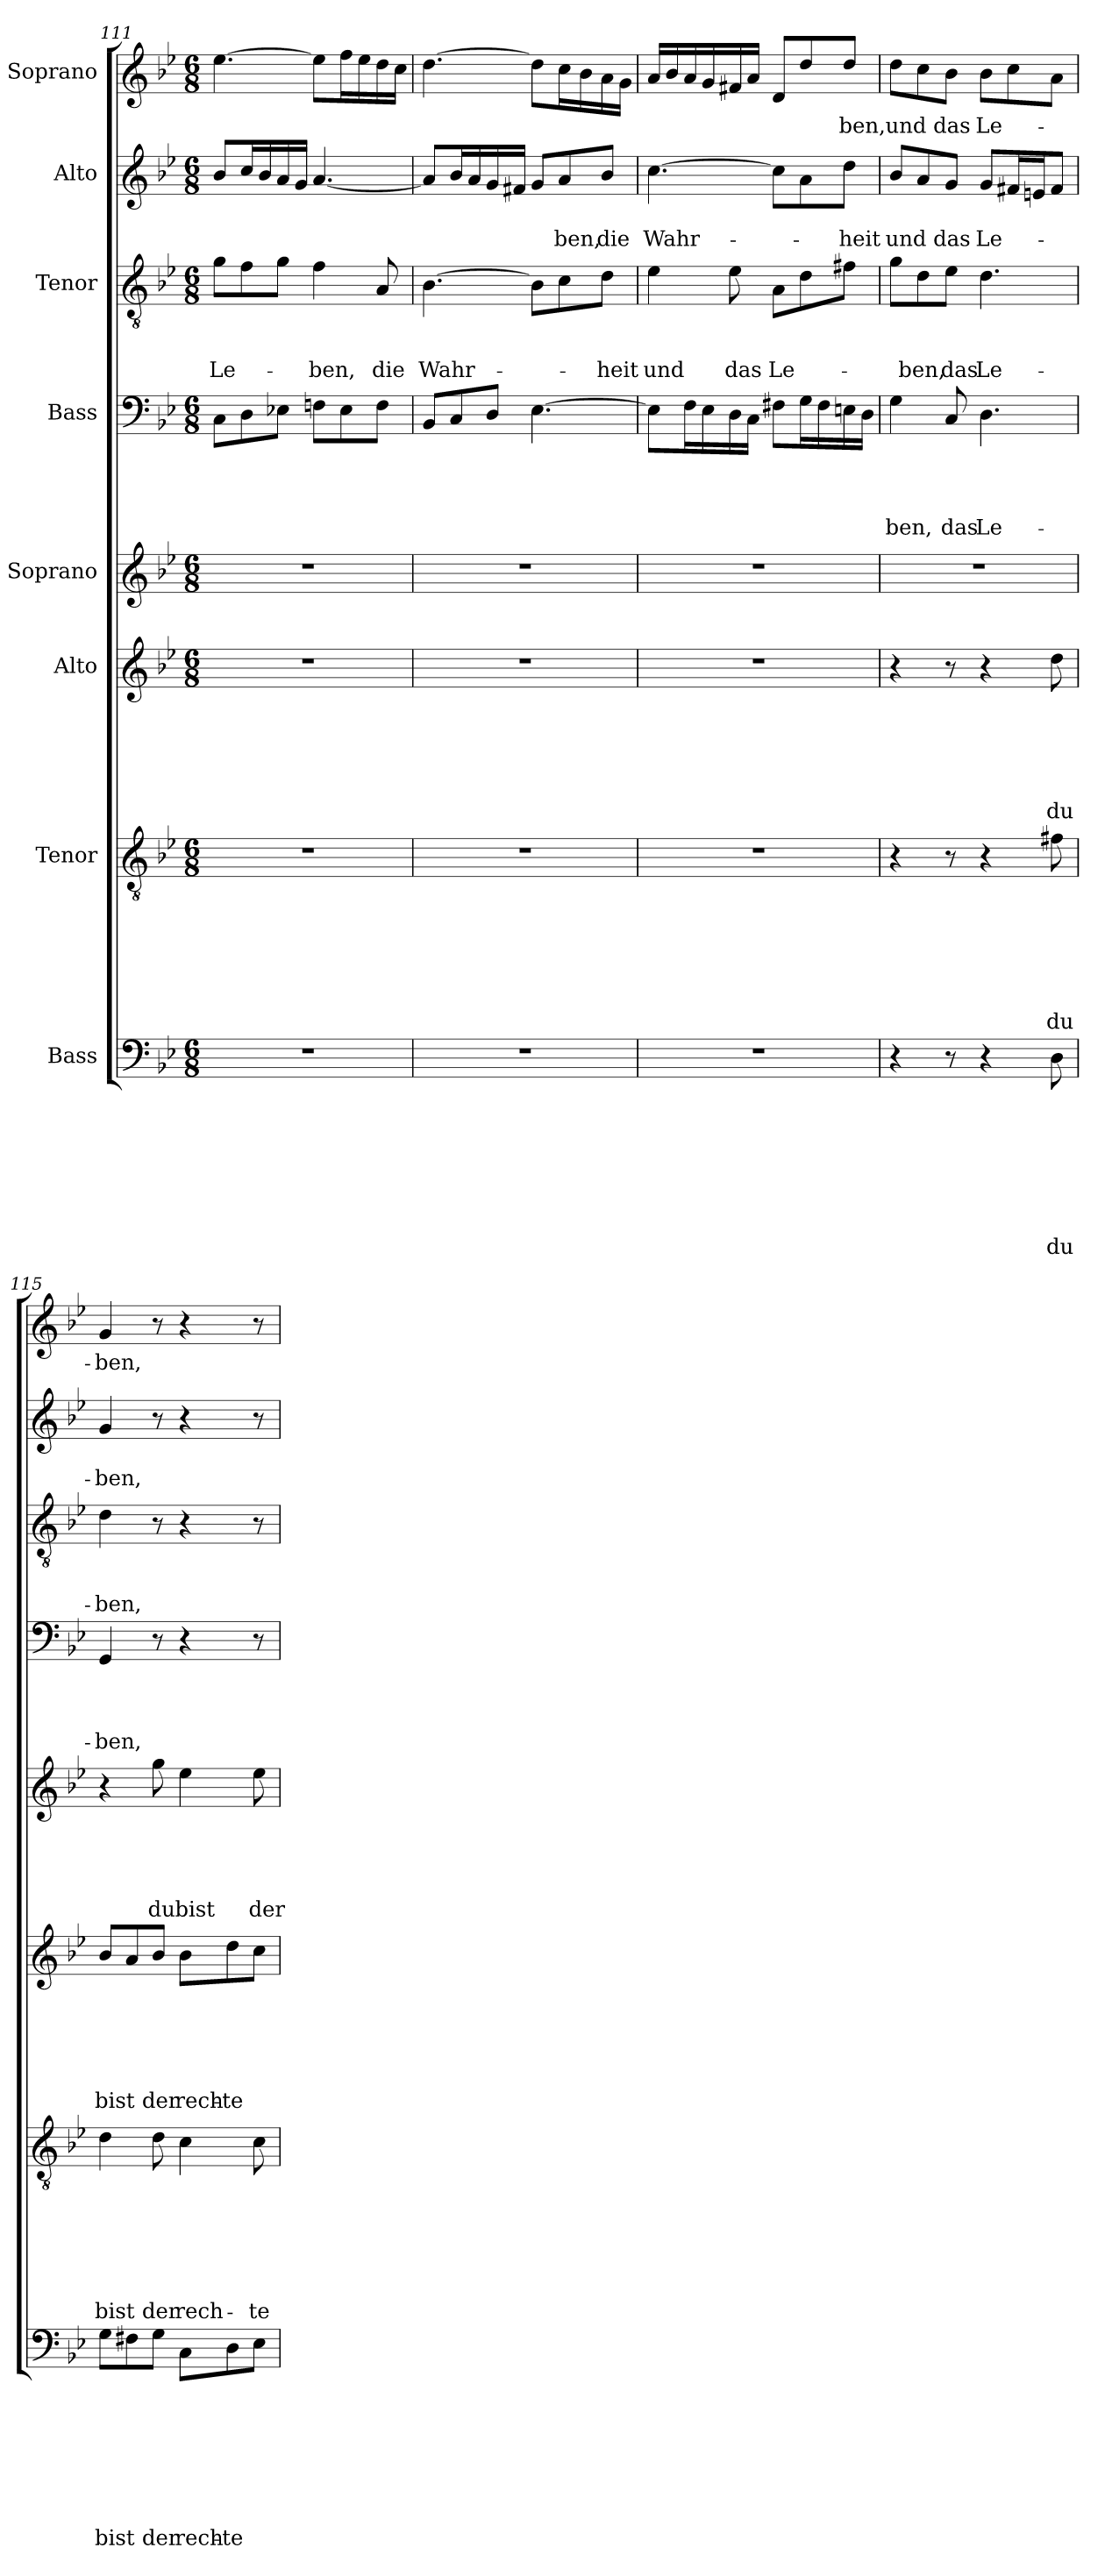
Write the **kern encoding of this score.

**kern	**text	**text	**text	**text	**text	**text	**text	**text	**kern	**text	**text	**text	**text	**text	**text	**text	**kern	**text	**text	**text	**text	**text	**text	**kern	**text	**text	**text	**text	**text	**kern	**text	**text	**text	**text	**kern	**text	**text	**text	**kern	**text	**text	**kern	**text
*part8	*part8	*part8	*part8	*part8	*part8	*part8	*part8	*part8	*part7	*part7	*part7	*part7	*part7	*part7	*part7	*part7	*part6	*part6	*part6	*part6	*part6	*part6	*part6	*part5	*part5	*part5	*part5	*part5	*part5	*part4	*part4	*part4	*part4	*part4	*part3	*part3	*part3	*part3	*part2	*part2	*part2	*part1	*part1
*staff8	*staff8	*staff8	*staff8	*staff8	*staff8	*staff8	*staff8	*staff8	*staff7	*staff7	*staff7	*staff7	*staff7	*staff7	*staff7	*staff7	*staff6	*staff6	*staff6	*staff6	*staff6	*staff6	*staff6	*staff5	*staff5	*staff5	*staff5	*staff5	*staff5	*staff4	*staff4	*staff4	*staff4	*staff4	*staff3	*staff3	*staff3	*staff3	*staff2	*staff2	*staff2	*staff1	*staff1
*I"Bass	*	*	*	*	*	*	*	*	*I"Tenor	*	*	*	*	*	*	*	*I"Alto	*	*	*	*	*	*	*I"Soprano	*	*	*	*	*	*I"Bass	*	*	*	*	*I"Tenor	*	*	*	*I"Alto	*	*	*I"Soprano	*
*clefF4	*	*	*	*	*	*	*	*	*clefGv2	*	*	*	*	*	*	*	*clefG2	*	*	*	*	*	*	*clefG2	*	*	*	*	*	*clefF4	*	*	*	*	*clefGv2	*	*	*	*clefG2	*	*	*clefG2	*
*k[b-e-]	*	*	*	*	*	*	*	*	*k[b-e-]	*	*	*	*	*	*	*	*k[b-e-]	*	*	*	*	*	*	*k[b-e-]	*	*	*	*	*	*k[b-e-]	*	*	*	*	*k[b-e-]	*	*	*	*k[b-e-]	*	*	*k[b-e-]	*
*B-:	*	*	*	*	*	*	*	*	*B-:	*	*	*	*	*	*	*	*B-:	*	*	*	*	*	*	*B-:	*	*	*	*	*	*B-:	*	*	*	*	*B-:	*	*	*	*B-:	*	*	*B-:	*
*M6/8	*	*	*	*	*	*	*	*	*M6/8	*	*	*	*	*	*	*	*M6/8	*	*	*	*	*	*	*M6/8	*	*	*	*	*	*M6/8	*	*	*	*	*M6/8	*	*	*	*M6/8	*	*	*M6/8	*
=111	=111	=111	=111	=111	=111	=111	=111	=111	=111	=111	=111	=111	=111	=111	=111	=111	=111	=111	=111	=111	=111	=111	=111	=111	=111	=111	=111	=111	=111	=111	=111	=111	=111	=111	=111	=111	=111	=111	=111	=111	=111	=111	=111
!LO:N:vis=1	!	!	!	!	!	!	!	!	!LO:N:vis=1	!	!	!	!	!	!	!	!LO:N:vis=1	!	!	!	!	!	!	!LO:N:vis=1	!	!	!	!	!	!	!	!	!	!	!	!	!	!LO:LY:b	!	!	!	!	!
2.r	.	.	.	.	.	.	.	.	2.r	.	.	.	.	.	.	.	2.r	.	.	.	.	.	.	2.r	.	.	.	.	.	8C\L	.	.	.	.	8g\L	.	.	Le-	8b-/L	.	.	[>4.ee-\	.
.	.	.	.	.	.	.	.	.	.	.	.	.	.	.	.	.	.	.	.	.	.	.	.	.	.	.	.	.	.	8D\	.	.	.	.	8f\	.	.	.	16cc/L	.	.	.	.
.	.	.	.	.	.	.	.	.	.	.	.	.	.	.	.	.	.	.	.	.	.	.	.	.	.	.	.	.	.	.	.	.	.	.	.	.	.	.	16b-/	.	.	.	.
.	.	.	.	.	.	.	.	.	.	.	.	.	.	.	.	.	.	.	.	.	.	.	.	.	.	.	.	.	.	8E-X\J	.	.	.	.	8g\J	.	.	.	16a/	.	.	.	.
.	.	.	.	.	.	.	.	.	.	.	.	.	.	.	.	.	.	.	.	.	.	.	.	.	.	.	.	.	.	.	.	.	.	.	.	.	.	.	16g/JJ	.	.	.	.
!	!	!	!	!	!	!	!	!	!	!	!	!	!	!	!	!	!	!	!	!	!	!	!	!	!	!	!	!	!	!	!	!	!	!	!	!	!	!LO:LY:b	!	!	!	!	!
.	.	.	.	.	.	.	.	.	.	.	.	.	.	.	.	.	.	.	.	.	.	.	.	.	.	.	.	.	.	8Fn\L	.	.	.	.	4f\	.	.	-ben,	[<4.a/	.	.	8ee-\L]	.
.	.	.	.	.	.	.	.	.	.	.	.	.	.	.	.	.	.	.	.	.	.	.	.	.	.	.	.	.	.	8E-\	.	.	.	.	.	.	.	.	.	.	.	16ff\L	.
.	.	.	.	.	.	.	.	.	.	.	.	.	.	.	.	.	.	.	.	.	.	.	.	.	.	.	.	.	.	.	.	.	.	.	.	.	.	.	.	.	.	16ee-\	.
!	!	!	!	!	!	!	!	!	!	!	!	!	!	!	!	!	!	!	!	!	!	!	!	!	!	!	!	!	!	!	!	!	!	!	!	!	!	!LO:LY:b	!	!	!	!	!
.	.	.	.	.	.	.	.	.	.	.	.	.	.	.	.	.	.	.	.	.	.	.	.	.	.	.	.	.	.	8F\J	.	.	.	.	8A/	.	.	die	.	.	.	16dd\	.
.	.	.	.	.	.	.	.	.	.	.	.	.	.	.	.	.	.	.	.	.	.	.	.	.	.	.	.	.	.	.	.	.	.	.	.	.	.	.	.	.	.	16cc\JJ	.
=112	=112	=112	=112	=112	=112	=112	=112	=112	=112	=112	=112	=112	=112	=112	=112	=112	=112	=112	=112	=112	=112	=112	=112	=112	=112	=112	=112	=112	=112	=112	=112	=112	=112	=112	=112	=112	=112	=112	=112	=112	=112	=112	=112
!LO:N:vis=1	!	!	!	!	!	!	!	!	!LO:N:vis=1	!	!	!	!	!	!	!	!LO:N:vis=1	!	!	!	!	!	!	!LO:N:vis=1	!	!	!	!	!	!	!	!	!	!	!	!	!	!LO:LY:b	!	!	!	!	!
2.r	.	.	.	.	.	.	.	.	2.r	.	.	.	.	.	.	.	2.r	.	.	.	.	.	.	2.r	.	.	.	.	.	8BB-/L	.	.	.	.	[>4.B-\	.	.	Wahr-	8a/L]	.	.	[>4.dd\	.
.	.	.	.	.	.	.	.	.	.	.	.	.	.	.	.	.	.	.	.	.	.	.	.	.	.	.	.	.	.	8C/	.	.	.	.	.	.	.	.	16b-/L	.	.	.	.
.	.	.	.	.	.	.	.	.	.	.	.	.	.	.	.	.	.	.	.	.	.	.	.	.	.	.	.	.	.	.	.	.	.	.	.	.	.	.	16a/	.	.	.	.
.	.	.	.	.	.	.	.	.	.	.	.	.	.	.	.	.	.	.	.	.	.	.	.	.	.	.	.	.	.	8D/J	.	.	.	.	.	.	.	.	16g/	.	.	.	.
.	.	.	.	.	.	.	.	.	.	.	.	.	.	.	.	.	.	.	.	.	.	.	.	.	.	.	.	.	.	.	.	.	.	.	.	.	.	.	16f#X/JJ	.	.	.	.
.	.	.	.	.	.	.	.	.	.	.	.	.	.	.	.	.	.	.	.	.	.	.	.	.	.	.	.	.	.	[>4.E-\	.	.	.	.	8B-\L]	.	.	.	8g/L	.	.	8dd\L]	.
!	!	!	!	!	!	!	!	!	!	!	!	!	!	!	!	!	!	!	!	!	!	!	!	!	!	!	!	!	!	!	!	!	!	!	!	!	!	!	!	!	!LO:LY:b	!	!
.	.	.	.	.	.	.	.	.	.	.	.	.	.	.	.	.	.	.	.	.	.	.	.	.	.	.	.	.	.	.	.	.	.	.	8c\	.	.	.	8a/	.	-ben,	16cc\L	.
.	.	.	.	.	.	.	.	.	.	.	.	.	.	.	.	.	.	.	.	.	.	.	.	.	.	.	.	.	.	.	.	.	.	.	.	.	.	.	.	.	.	16b-\	.
!	!	!	!	!	!	!	!	!	!	!	!	!	!	!	!	!	!	!	!	!	!	!	!	!	!	!	!	!	!	!	!	!	!	!	!	!	!	!LO:LY:b	!	!	!LO:LY:b	!	!
.	.	.	.	.	.	.	.	.	.	.	.	.	.	.	.	.	.	.	.	.	.	.	.	.	.	.	.	.	.	.	.	.	.	.	8d\J	.	.	-heit	8b-/J	.	die	16a\	.
.	.	.	.	.	.	.	.	.	.	.	.	.	.	.	.	.	.	.	.	.	.	.	.	.	.	.	.	.	.	.	.	.	.	.	.	.	.	.	.	.	.	16g\JJ	.
=113	=113	=113	=113	=113	=113	=113	=113	=113	=113	=113	=113	=113	=113	=113	=113	=113	=113	=113	=113	=113	=113	=113	=113	=113	=113	=113	=113	=113	=113	=113	=113	=113	=113	=113	=113	=113	=113	=113	=113	=113	=113	=113	=113
!LO:N:vis=1	!	!	!	!	!	!	!	!	!LO:N:vis=1	!	!	!	!	!	!	!	!LO:N:vis=1	!	!	!	!	!	!	!LO:N:vis=1	!	!	!	!	!	!	!	!	!	!	!	!	!	!LO:LY:b	!	!	!LO:LY:b	!	!
2.r	.	.	.	.	.	.	.	.	2.r	.	.	.	.	.	.	.	2.r	.	.	.	.	.	.	2.r	.	.	.	.	.	8E-\L]	.	.	.	.	4e-\	.	.	und	[>4.cc\	.	Wahr-	16a/LL	.
.	.	.	.	.	.	.	.	.	.	.	.	.	.	.	.	.	.	.	.	.	.	.	.	.	.	.	.	.	.	.	.	.	.	.	.	.	.	.	.	.	.	16b-/	.
.	.	.	.	.	.	.	.	.	.	.	.	.	.	.	.	.	.	.	.	.	.	.	.	.	.	.	.	.	.	16F\L	.	.	.	.	.	.	.	.	.	.	.	16a/	.
.	.	.	.	.	.	.	.	.	.	.	.	.	.	.	.	.	.	.	.	.	.	.	.	.	.	.	.	.	.	16E-\	.	.	.	.	.	.	.	.	.	.	.	16g/	.
!	!	!	!	!	!	!	!	!	!	!	!	!	!	!	!	!	!	!	!	!	!	!	!	!	!	!	!	!	!	!	!	!	!	!	!	!	!	!LO:LY:b	!	!	!	!	!
.	.	.	.	.	.	.	.	.	.	.	.	.	.	.	.	.	.	.	.	.	.	.	.	.	.	.	.	.	.	16D\	.	.	.	.	8e-\	.	.	das	.	.	.	16f#X/	.
.	.	.	.	.	.	.	.	.	.	.	.	.	.	.	.	.	.	.	.	.	.	.	.	.	.	.	.	.	.	16C\JJ	.	.	.	.	.	.	.	.	.	.	.	16a/JJ	.
!	!	!	!	!	!	!	!	!	!	!	!	!	!	!	!	!	!	!	!	!	!	!	!	!	!	!	!	!	!	!	!	!	!	!	!	!	!	!LO:LY:b	!	!	!	!	!
.	.	.	.	.	.	.	.	.	.	.	.	.	.	.	.	.	.	.	.	.	.	.	.	.	.	.	.	.	.	8F#X\L	.	.	.	.	8A\L	.	.	Le-	8cc\L]	.	.	8d/L	.
.	.	.	.	.	.	.	.	.	.	.	.	.	.	.	.	.	.	.	.	.	.	.	.	.	.	.	.	.	.	16G\L	.	.	.	.	8d\	.	.	.	8a\	.	.	8dd/	.
.	.	.	.	.	.	.	.	.	.	.	.	.	.	.	.	.	.	.	.	.	.	.	.	.	.	.	.	.	.	16F#\	.	.	.	.	.	.	.	.	.	.	.	.	.
!	!	!	!	!	!	!	!	!	!	!	!	!	!	!	!	!	!	!	!	!	!	!	!	!	!	!	!	!	!	!	!	!	!	!	!	!	!	!	!	!	!LO:LY:b	!	!LO:LY:b
.	.	.	.	.	.	.	.	.	.	.	.	.	.	.	.	.	.	.	.	.	.	.	.	.	.	.	.	.	.	16En\	.	.	.	.	8f#X\J	.	.	.	8dd\J	.	-heit	8dd/J	-ben,
.	.	.	.	.	.	.	.	.	.	.	.	.	.	.	.	.	.	.	.	.	.	.	.	.	.	.	.	.	.	16D\JJ	.	.	.	.	.	.	.	.	.	.	.	.	.
=114	=114	=114	=114	=114	=114	=114	=114	=114	=114	=114	=114	=114	=114	=114	=114	=114	=114	=114	=114	=114	=114	=114	=114	=114	=114	=114	=114	=114	=114	=114	=114	=114	=114	=114	=114	=114	=114	=114	=114	=114	=114	=114	=114
!	!	!	!	!	!	!	!	!	!	!	!	!	!	!	!	!	!	!	!	!	!	!	!	!LO:N:vis=1	!	!	!	!	!	!	!	!	!	!LO:LY:b	!	!	!	!	!	!	!LO:LY:b	!	!LO:LY:b
4r	.	.	.	.	.	.	.	.	4r	.	.	.	.	.	.	.	4r	.	.	.	.	.	.	2.r	.	.	.	.	.	4G\	.	.	.	-ben,	8g\L	.	.	.	8b-/L	.	und	8dd\L	und
!	!	!	!	!	!	!	!	!	!	!	!	!	!	!	!	!	!	!	!	!	!	!	!	!	!	!	!	!	!	!	!	!	!	!	!	!	!	!LO:LY:b	!	!	!	!	!
.	.	.	.	.	.	.	.	.	.	.	.	.	.	.	.	.	.	.	.	.	.	.	.	.	.	.	.	.	.	.	.	.	.	.	8d\	.	.	-ben,	8a/	.	.	8cc\	.
!	!	!	!	!	!	!	!	!	!	!	!	!	!	!	!	!	!	!	!	!	!	!	!	!	!	!	!	!	!	!	!	!	!	!LO:LY:b	!	!	!	!LO:LY:b	!	!	!LO:LY:b	!	!LO:LY:b
8r	.	.	.	.	.	.	.	.	8r	.	.	.	.	.	.	.	8r	.	.	.	.	.	.	.	.	.	.	.	.	8C/	.	.	.	das	8e-\J	.	.	das	8g/J	.	das	8b-\J	das
!	!	!	!	!	!	!	!	!	!	!	!	!	!	!	!	!	!	!	!	!	!	!	!	!	!	!	!	!	!	!	!	!	!	!LO:LY:b	!	!	!	!LO:LY:b	!	!	!LO:LY:b	!	!LO:LY:b
4r	.	.	.	.	.	.	.	.	4r	.	.	.	.	.	.	.	4r	.	.	.	.	.	.	.	.	.	.	.	.	4.D\	.	.	.	Le-	4.d\	.	.	Le-	8g/L	.	Le-	8b-\L	Le-
.	.	.	.	.	.	.	.	.	.	.	.	.	.	.	.	.	.	.	.	.	.	.	.	.	.	.	.	.	.	.	.	.	.	.	.	.	.	.	16f#X/L	.	.	8cc\	.
.	.	.	.	.	.	.	.	.	.	.	.	.	.	.	.	.	.	.	.	.	.	.	.	.	.	.	.	.	.	.	.	.	.	.	.	.	.	.	16en/J	.	.	.	.
!	!	!	!	!	!	!	!	!LO:LY:b	!	!	!	!	!	!	!	!LO:LY:b	!	!	!	!	!	!	!LO:LY:b	!	!	!	!	!	!	!	!	!	!	!	!	!	!	!	!	!	!	!	!
8D\	.	.	.	.	.	.	.	du	8f#X\	.	.	.	.	.	.	du	8dd\	.	.	.	.	.	du	.	.	.	.	.	.	.	.	.	.	.	.	.	.	.	8f#/J	.	.	8a\J	.
=115	=115	=115	=115	=115	=115	=115	=115	=115	=115	=115	=115	=115	=115	=115	=115	=115	=115	=115	=115	=115	=115	=115	=115	=115	=115	=115	=115	=115	=115	=115	=115	=115	=115	=115	=115	=115	=115	=115	=115	=115	=115	=115	=115
!	!	!	!	!	!	!	!	!LO:LY:b	!	!	!	!	!	!	!	!LO:LY:b	!	!	!	!	!	!	!LO:LY:b	!	!	!	!	!	!	!	!	!	!	!LO:LY:b	!	!	!	!LO:LY:b	!	!	!LO:LY:b	!	!LO:LY:b
8G\L	.	.	.	.	.	.	.	bist	4d\	.	.	.	.	.	.	bist	8b-/L	.	.	.	.	.	bist	4r	.	.	.	.	.	4GG/	.	.	.	-ben,	4d\	.	.	-ben,	4g/	.	-ben,	4g/	-ben,
8F#X\	.	.	.	.	.	.	.	.	.	.	.	.	.	.	.	.	8a/	.	.	.	.	.	.	.	.	.	.	.	.	.	.	.	.	.	.	.	.	.	.	.	.	.	.
!	!	!	!	!	!	!	!	!LO:LY:b	!	!	!	!	!	!	!	!LO:LY:b	!	!	!	!	!	!	!LO:LY:b	!	!	!	!	!	!LO:LY:b	!	!	!	!	!	!	!	!	!	!	!	!	!	!
8G\J	.	.	.	.	.	.	.	der	8d\	.	.	.	.	.	.	der	8b-/J	.	.	.	.	.	der	8gg\	.	.	.	.	du	8r	.	.	.	.	8r	.	.	.	8r	.	.	8r	.
!	!	!	!	!	!	!	!	!LO:LY:b	!	!	!	!	!	!	!	!LO:LY:b	!	!	!	!	!	!	!LO:LY:b	!	!	!	!	!	!LO:LY:b	!	!	!	!	!	!	!	!	!	!	!	!	!	!
8C\L	.	.	.	.	.	.	.	rech-	4c\	.	.	.	.	.	.	rech-	8b-\L	.	.	.	.	.	rech-	4ee-\	.	.	.	.	bist	4r	.	.	.	.	4r	.	.	.	4r	.	.	4r	.
!	!	!	!	!	!	!	!	!LO:LY:b	!	!	!	!	!	!	!	!	!	!	!	!	!	!	!LO:LY:b	!	!	!	!	!	!	!	!	!	!	!	!	!	!	!	!	!	!	!	!
8D\	.	.	.	.	.	.	.	-te	.	.	.	.	.	.	.	.	8dd\	.	.	.	.	.	-te	.	.	.	.	.	.	.	.	.	.	.	.	.	.	.	.	.	.	.	.
!	!	!	!	!	!	!	!	!	!	!	!	!	!	!	!	!LO:LY:b	!	!	!	!	!	!	!	!	!	!	!	!	!LO:LY:b	!	!	!	!	!	!	!	!	!	!	!	!	!	!
8E-\J	.	.	.	.	.	.	.	.	8c\	.	.	.	.	.	.	-te	8cc\J	.	.	.	.	.	.	8ee-\	.	.	.	.	der	8r	.	.	.	.	8r	.	.	.	8r	.	.	8r	.
=	=	=	=	=	=	=	=	=	=	=	=	=	=	=	=	=	=	=	=	=	=	=	=	=	=	=	=	=	=	=	=	=	=	=	=	=	=	=	=	=	=	=	=
*-	*-	*-	*-	*-	*-	*-	*-	*-	*-	*-	*-	*-	*-	*-	*-	*-	*-	*-	*-	*-	*-	*-	*-	*-	*-	*-	*-	*-	*-	*-	*-	*-	*-	*-	*-	*-	*-	*-	*-	*-	*-	*-	*-
